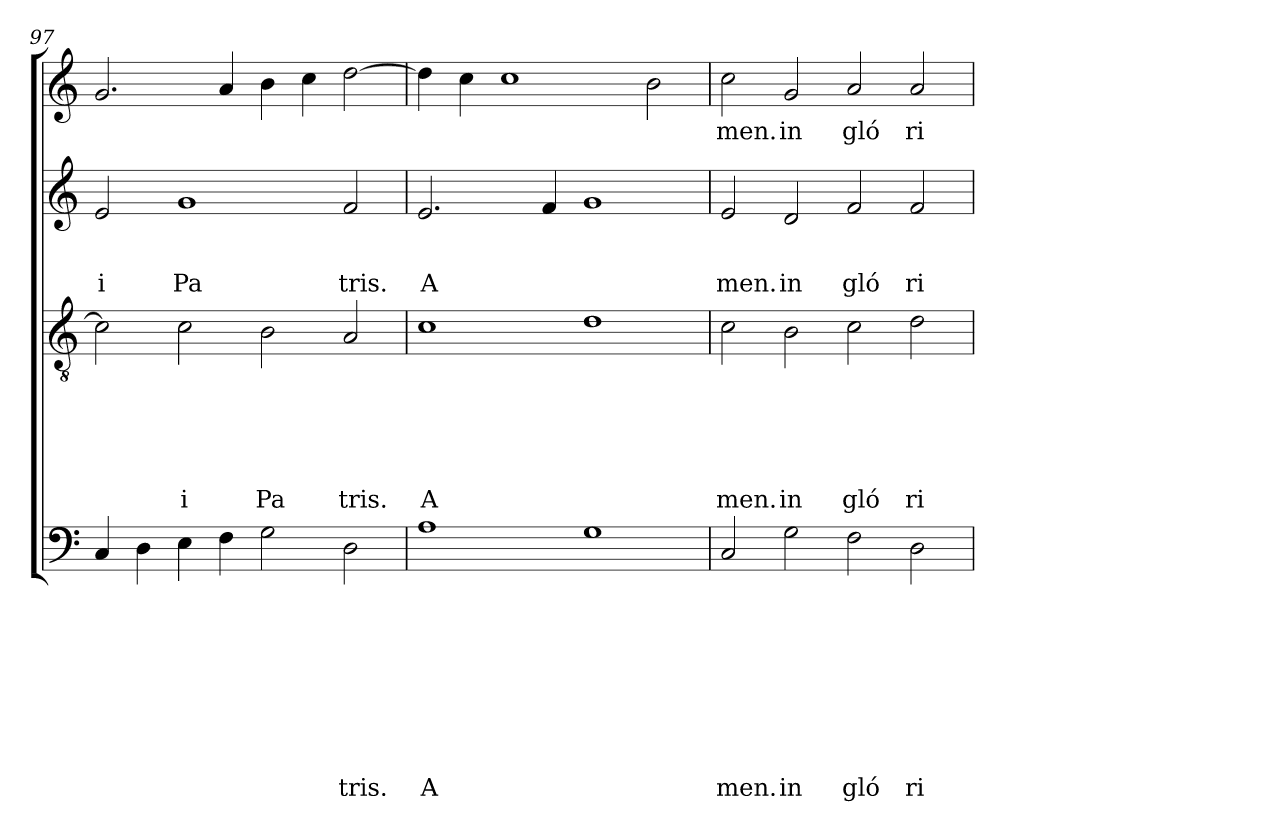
**kern	**text	**text	**text	**text	**text	**text	**text	**text	**text	**kern	**text	**text	**text	**text	**text	**text	**kern	**text	**text	**text	**kern	**text
*part4	*part4	*part4	*part4	*part4	*part4	*part4	*part4	*part4	*part4	*part3	*part3	*part3	*part3	*part3	*part3	*part3	*part2	*part2	*part2	*part2	*part1	*part1
*staff4	*staff4	*staff4	*staff4	*staff4	*staff4	*staff4	*staff4	*staff4	*staff4	*staff3	*staff3	*staff3	*staff3	*staff3	*staff3	*staff3	*staff2	*staff2	*staff2	*staff2	*staff1	*staff1
*clefF4	*	*	*	*	*	*	*	*	*	*clefGv2	*	*	*	*	*	*	*clefG2	*	*	*	*clefG2	*
*k[]	*	*	*	*	*	*	*	*	*	*k[]	*	*	*	*	*	*	*k[]	*	*	*	*k[]	*
*C:	*	*	*	*	*	*	*	*	*	*C:	*	*	*	*	*	*	*C:	*	*	*	*C:	*
=97	=97	=97	=97	=97	=97	=97	=97	=97	=97	=97	=97	=97	=97	=97	=97	=97	=97	=97	=97	=97	=97	=97
!	!	!	!	!	!	!	!	!	!	!	!	!	!	!	!	!	!	!	!	!LO:LY:b	!	!
4C/	.	.	.	.	.	.	.	.	.	2c\]	.	.	.	.	.	.	2e/	.	.	i	2.g/	.
4D\	.	.	.	.	.	.	.	.	.	.	.	.	.	.	.	.	.	.	.	.	.	.
!	!	!	!	!	!	!	!	!	!	!	!	!	!	!	!	!LO:LY:b	!	!	!	!LO:LY:b	!	!
4E\	.	.	.	.	.	.	.	.	.	2c\	.	.	.	.	.	i	1g	.	.	Pa	.	.
4F\	.	.	.	.	.	.	.	.	.	.	.	.	.	.	.	.	.	.	.	.	4a/	.
!	!	!	!	!	!	!	!	!	!	!	!	!	!	!	!	!LO:LY:b	!	!	!	!	!	!
2G\	.	.	.	.	.	.	.	.	.	2B\	.	.	.	.	.	Pa	.	.	.	.	4b\	.
.	.	.	.	.	.	.	.	.	.	.	.	.	.	.	.	.	.	.	.	.	4cc\	.
!	!	!	!	!	!	!	!	!	!LO:LY:b	!	!	!	!	!	!	!LO:LY:b	!	!	!	!LO:LY:b	!	!
2D\	.	.	.	.	.	.	.	.	tris.	2A/	.	.	.	.	.	tris.	2f/	.	.	tris.	[>2dd\	.
=98	=98	=98	=98	=98	=98	=98	=98	=98	=98	=98	=98	=98	=98	=98	=98	=98	=98	=98	=98	=98	=98	=98
!	!	!	!	!	!	!	!	!	!LO:LY:b	!	!	!	!	!	!	!LO:LY:b	!	!	!	!LO:LY:b	!	!
1A	.	.	.	.	.	.	.	.	A	1c	.	.	.	.	.	A	2.e/	.	.	A	4dd\]	.
.	.	.	.	.	.	.	.	.	.	.	.	.	.	.	.	.	.	.	.	.	4cc\	.
.	.	.	.	.	.	.	.	.	.	.	.	.	.	.	.	.	.	.	.	.	1cc	.
.	.	.	.	.	.	.	.	.	.	.	.	.	.	.	.	.	4f/	.	.	.	.	.
1G	.	.	.	.	.	.	.	.	.	1d	.	.	.	.	.	.	1g	.	.	.	.	.
.	.	.	.	.	.	.	.	.	.	.	.	.	.	.	.	.	.	.	.	.	2b\	.
!!LO:LB:g=z
=99	=99	=99	=99	=99	=99	=99	=99	=99	=99	=99	=99	=99	=99	=99	=99	=99	=99	=99	=99	=99	=99	=99
!	!	!	!	!	!	!	!	!	!LO:LY:b	!	!	!	!	!	!	!LO:LY:b	!	!	!	!LO:LY:b	!	!LO:LY:b
2C/	.	.	.	.	.	.	.	.	men.	2c\	.	.	.	.	.	men.	2e/	.	.	men.	2cc\	men.
!	!	!	!	!	!	!	!	!	!LO:LY:b	!	!	!	!	!	!	!LO:LY:b	!	!	!	!LO:LY:b	!	!LO:LY:b
2G\	.	.	.	.	.	.	.	.	in	2B\	.	.	.	.	.	in	2d/	.	.	in	2g/	in
!	!	!	!	!	!	!	!	!	!LO:LY:b	!	!	!	!	!	!	!LO:LY:b	!	!	!	!LO:LY:b	!	!LO:LY:b
2F\	.	.	.	.	.	.	.	.	gló	2c\	.	.	.	.	.	gló	2f/	.	.	gló	2a/	gló
!	!	!	!	!	!	!	!	!	!LO:LY:b	!	!	!	!	!	!	!LO:LY:b	!	!	!	!LO:LY:b	!	!LO:LY:b
2D\	.	.	.	.	.	.	.	.	ri	2d\	.	.	.	.	.	ri	2f/	.	.	ri	2a/	ri
=	=	=	=	=	=	=	=	=	=	=	=	=	=	=	=	=	=	=	=	=	=	=
*-	*-	*-	*-	*-	*-	*-	*-	*-	*-	*-	*-	*-	*-	*-	*-	*-	*-	*-	*-	*-	*-	*-
